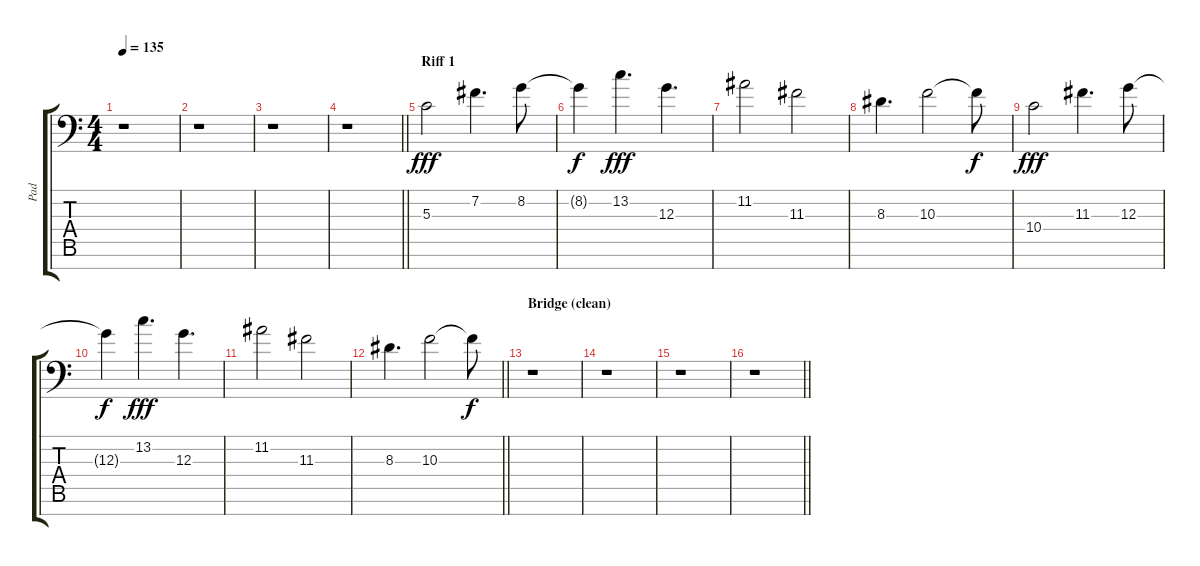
\track ("Pad" "Pad") {instrument pad5bowed}
\staff {score tabs}
\tuning (C8 B3 G3 D3 A2 E2 C-1) {hide}
\ts (4 4)
\tempo 135
\clef f4
\ks c
r.1{dy fff} |
r.1 |
r.1 |
\barLineRight lightlight
r.1 |
\section ("" "Riff 1")
5.3.2 7.2.4{d} 8.2.8 |
8.2{t}.4{dy f} 13.2.4{d dy fff} 12.3.4{d} |
11.2.2 11.3.2 |
8.3.4{d} 10.3.2 10.3{t}.8{dy f} |
10.4.2{dy fff} 11.3.4{d} 12.3.8 |
12.3{t}.4{dy f} 13.2.4{d dy fff} 12.3.4{d} |
11.2.2 11.3.2 |
\barLineRight lightlight
8.3.4{d} 10.3.2 10.3{t}.8{dy f} |
\section ("" "Bridge (clean)")
r.1 |
r.1 |
r.1 |
\barLineRight lightlight
r.1
